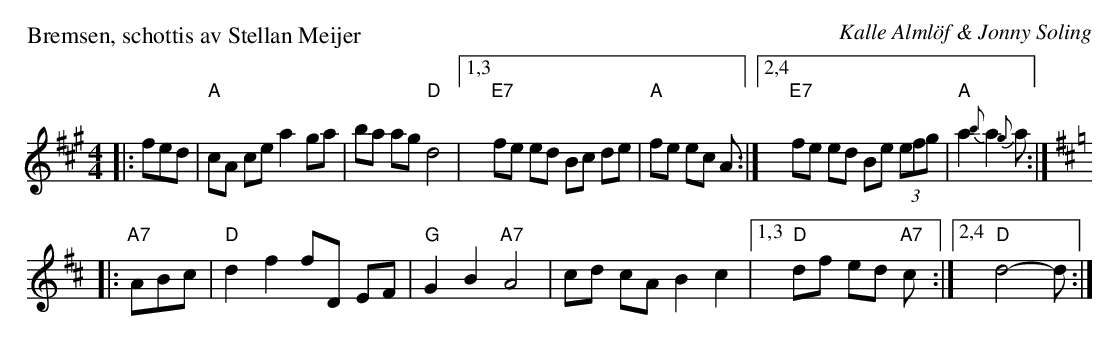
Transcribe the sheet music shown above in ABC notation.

X:1
P: Bremsen, schottis av Stellan Meijer
O: Kalle Alml\"of & Jonny Soling
M: 4/4
L: 1/8
K: A
|: fed | "A"cA ce a2 ga | ba ag "D"d4 |1,3 "E7"fe ed Bc de | "A"fe ec A \
                                     :|2,4 "E7"fe ed Be (3efg | "A" a2 {b}a2 {g}a :|
K:D
|: "A7"ABc | "D"d2 f2 fD EF | "G"G2 B2 "A7"A4 | cd cA B2 c2 |1,3 "D"df ed "A7"c :|2,4 "D"d4- d :|
